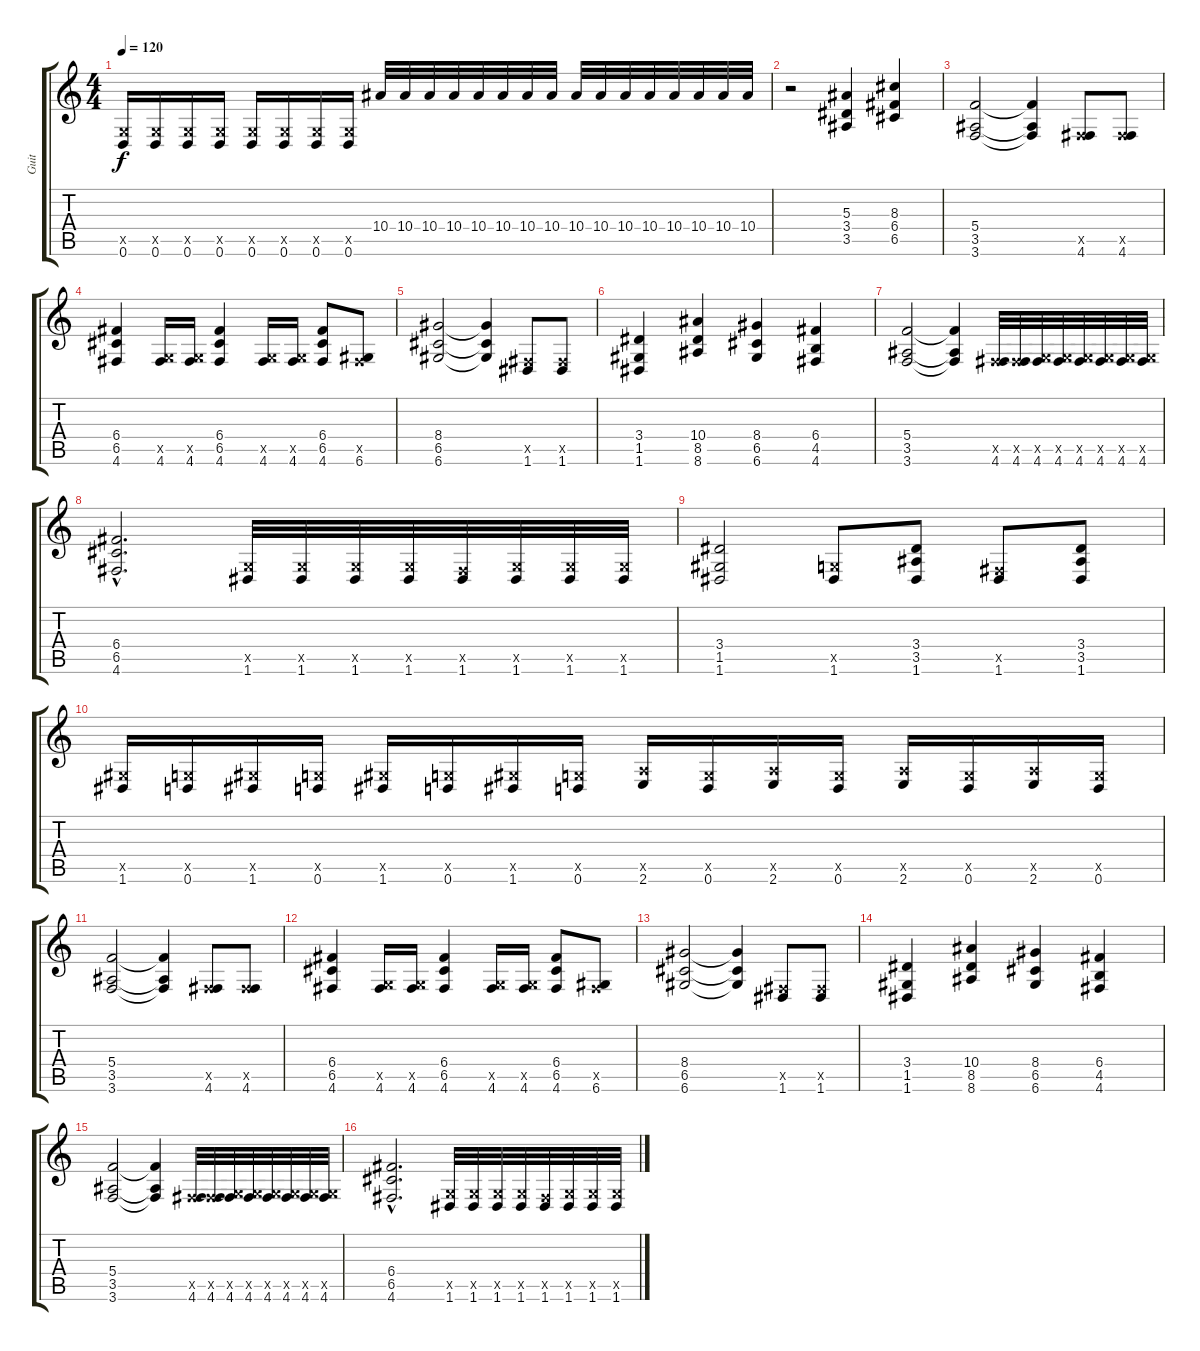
\track ("Guit" "Guit") {instrument distortionguitar}
\staff {score tabs}
\tuning (D4 A3 F3 C3 G2 D2) {hide}
\ts (4 4)
\tempo 120
\clef g2
\ks c
(0.5{x} 0.6).16{dy f} (0.5{x} 0.6).16 (0.5{x} 0.6).16 (0.5{x} 0.6).16 (0.5{x} 0.6).16 (0.5{x} 0.6).16 (0.5{x} 0.6).16 (0.5{x} 0.6).16 10.4.32 10.4.32 10.4.32 10.4.32 10.4.32 10.4.32 10.4.32 10.4.32 10.4.32 10.4.32 10.4.32 10.4.32 10.4.32 10.4.32 10.4.32 10.4.32 |
r.2 (5.3 3.4 3.5).4 (8.3 6.4 6.5).4 |
(5.4 3.5 3.6).2 (5.4{t} 3.5{t} 3.6{t}).4 (-1.5{x} 4.6).8 (-1.5{x} 4.6).8 |
(6.4 6.5 4.6).4 (0.5{x} 4.6).16 (0.5{x} 4.6).16 (6.4 6.5 4.6).4 (0.5{x} 4.6).16 (0.5{x} 4.6).16 (6.4 6.5 4.6).8 (-1.5{x} 6.6).8 |
(8.4 6.5 6.6).2 (8.4{t} 6.5{t} 6.6{t}).4 (-1.5{x} 1.6).8 (-1.5{x} 1.6).8 |
(3.4 1.5 1.6).4 (10.4 8.5 8.6).4 (8.4 6.5 6.6).4 (6.4 4.5 4.6).4 |
(5.4 3.5 3.6).2 (5.4{t} 3.5{t} 3.6{t}).4 (-1.5{x} 4.6).32 (-1.5{x} 4.6).32 (0.5{x} 4.6).32 (0.5{x} 4.6).32 (0.5{x} 4.6).32 (0.5{x} 4.6).32 (0.5{x} 4.6).32 (0.5{x} 4.6).32 |
(6.4{hac} 6.5{hac} 4.6{hac}).2{d} (0.5{x} 1.6).32 (0.5{x} 1.6).32 (0.5{x} 1.6).32 (0.5{x} 1.6).32 (-1.5{x} 1.6).32 (0.5{x} 1.6).32 (0.5{x} 1.6).32 (0.5{x} 1.6).32 |
(3.4 1.5 1.6).2 (0.5{x} 1.6).8 (3.4 3.5 1.6).8 (-1.5{x} 1.6).8 (3.4 3.5 1.6).8 |
(1.5{x} 1.6).16 (0.5{x} 0.6).16 (1.5{x} 1.6).16 (0.5{x} 0.6).16 (1.5{x} 1.6).16 (0.5{x} 0.6).16 (1.5{x} 1.6).16 (0.5{x} 0.6).16 (2.5{x} 2.6).16 (0.5{x} 0.6).16 (2.5{x} 2.6).16 (0.5{x} 0.6).16 (2.5{x} 2.6).16 (0.5{x} 0.6).16 (2.5{x} 2.6).16 (0.5{x} 0.6).16 |
(5.4 3.5 3.6).2 (5.4{t} 3.5{t} 3.6{t}).4 (-1.5{x} 4.6).8 (-1.5{x} 4.6).8 |
(6.4 6.5 4.6).4 (0.5{x} 4.6).16 (0.5{x} 4.6).16 (6.4 6.5 4.6).4 (0.5{x} 4.6).16 (0.5{x} 4.6).16 (6.4 6.5 4.6).8 (-1.5{x} 6.6).8 |
(8.4 6.5 6.6).2 (8.4{t} 6.5{t} 6.6{t}).4 (-1.5{x} 1.6).8 (-1.5{x} 1.6).8 |
(3.4 1.5 1.6).4 (10.4 8.5 8.6).4 (8.4 6.5 6.6).4 (6.4 4.5 4.6).4 |
(5.4 3.5 3.6).2 (5.4{t} 3.5{t} 3.6{t}).4 (-1.5{x} 4.6).32 (-1.5{x} 4.6).32 (0.5{x} 4.6).32 (0.5{x} 4.6).32 (0.5{x} 4.6).32 (0.5{x} 4.6).32 (0.5{x} 4.6).32 (0.5{x} 4.6).32 |
(6.4{hac} 6.5{hac} 4.6{hac}).2{d} (0.5{x} 1.6).32 (0.5{x} 1.6).32 (0.5{x} 1.6).32 (0.5{x} 1.6).32 (-1.5{x} 1.6).32 (0.5{x} 1.6).32 (0.5{x} 1.6).32 (0.5{x} 1.6).32
